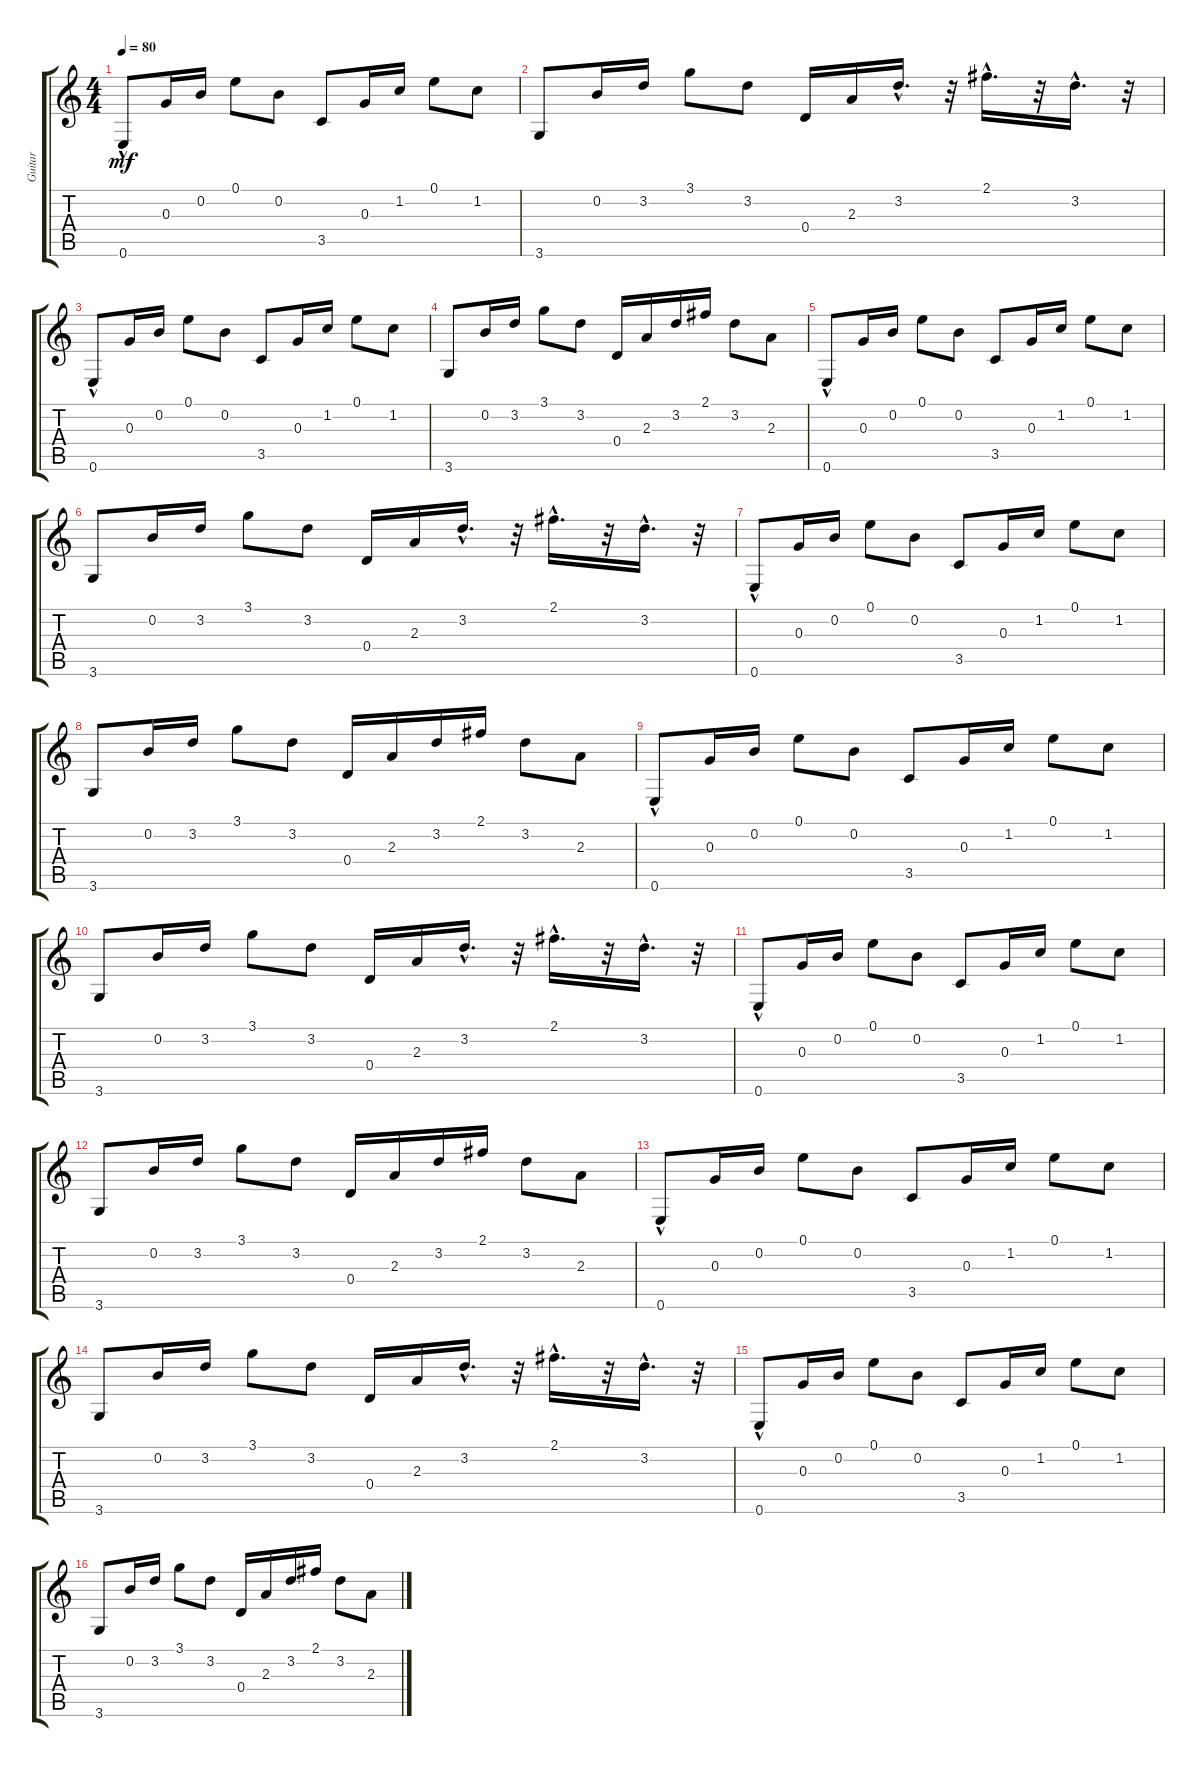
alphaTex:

\track ("Guitar" "Guitar") {instrument acousticguitarsteel}
\staff {score tabs}
\tuning (E4 B3 G3 D3 A2 E2) {hide}
\ts (4 4)
\tempo 80
\clef g2
\ks c
0.6{hac}.8{dy mf} 0.3.16 0.2.16 0.1.8 0.2.8 3.5.8 0.3.16 1.2.16 0.1.8 1.2.8 |
3.6.8 0.2.16 3.2.16 3.1.8 3.2.8 0.4.16 2.3.16 3.2{hac}.16{d} r.32 2.1{hac}.16{d} r.32 3.2{hac}.16{d} r.32 |
0.6{hac}.8 0.3.16 0.2.16 0.1.8 0.2.8 3.5.8 0.3.16 1.2.16 0.1.8 1.2.8 |
3.6.8 0.2.16 3.2.16 3.1.8 3.2.8 0.4.16 2.3.16 3.2.16 2.1.16 3.2.8 2.3.8 |
0.6{hac}.8 0.3.16 0.2.16 0.1.8 0.2.8 3.5.8 0.3.16 1.2.16 0.1.8 1.2.8 |
3.6.8 0.2.16 3.2.16 3.1.8 3.2.8 0.4.16 2.3.16 3.2{hac}.16{d} r.32 2.1{hac}.16{d} r.32 3.2{hac}.16{d} r.32 |
0.6{hac}.8 0.3.16 0.2.16 0.1.8 0.2.8 3.5.8 0.3.16 1.2.16 0.1.8 1.2.8 |
3.6.8 0.2.16 3.2.16 3.1.8 3.2.8 0.4.16 2.3.16 3.2.16 2.1.16 3.2.8 2.3.8 |
0.6{hac}.8 0.3.16 0.2.16 0.1.8 0.2.8 3.5.8 0.3.16 1.2.16 0.1.8 1.2.8 |
3.6.8 0.2.16 3.2.16 3.1.8 3.2.8 0.4.16 2.3.16 3.2{hac}.16{d} r.32 2.1{hac}.16{d} r.32 3.2{hac}.16{d} r.32 |
0.6{hac}.8 0.3.16 0.2.16 0.1.8 0.2.8 3.5.8 0.3.16 1.2.16 0.1.8 1.2.8 |
3.6.8 0.2.16 3.2.16 3.1.8 3.2.8 0.4.16 2.3.16 3.2.16 2.1.16 3.2.8 2.3.8 |
0.6{hac}.8 0.3.16 0.2.16 0.1.8 0.2.8 3.5.8 0.3.16 1.2.16 0.1.8 1.2.8 |
3.6.8 0.2.16 3.2.16 3.1.8 3.2.8 0.4.16 2.3.16 3.2{hac}.16{d} r.32 2.1{hac}.16{d} r.32 3.2{hac}.16{d} r.32 |
0.6{hac}.8 0.3.16 0.2.16 0.1.8 0.2.8 3.5.8 0.3.16 1.2.16 0.1.8 1.2.8 |
3.6.8 0.2.16 3.2.16 3.1.8 3.2.8 0.4.16 2.3.16 3.2.16 2.1.16 3.2.8 2.3.8
